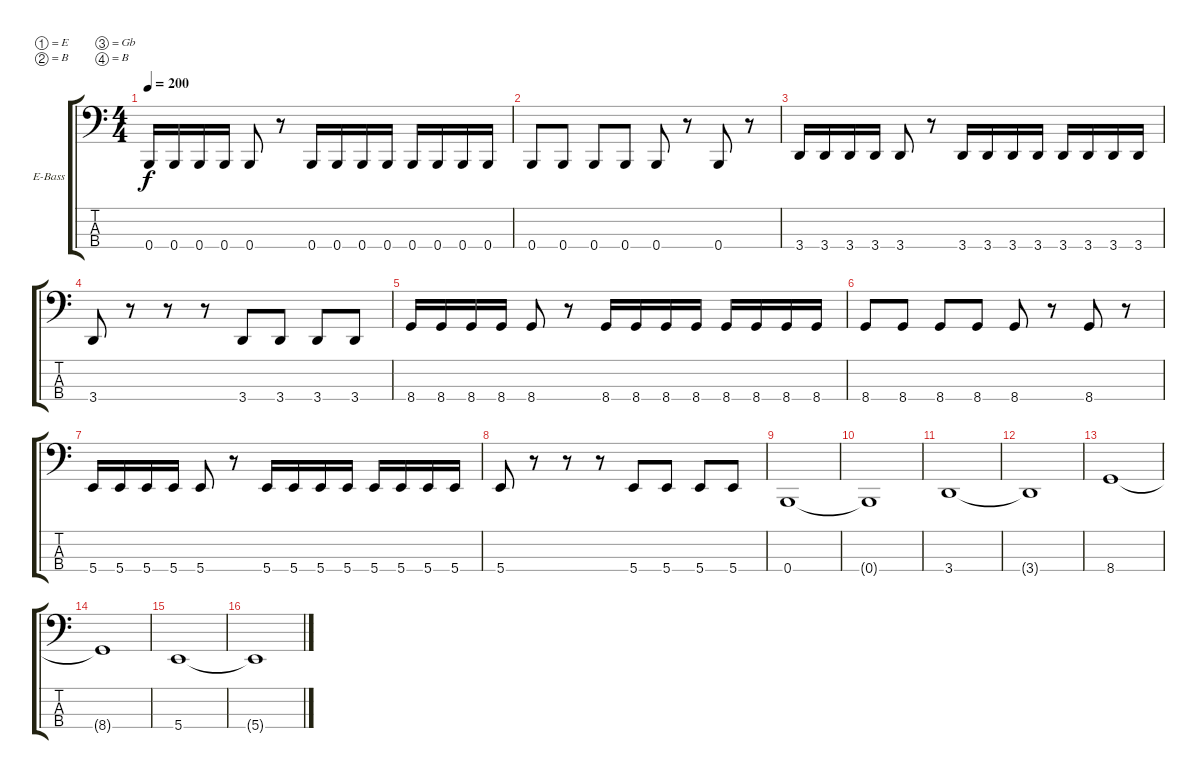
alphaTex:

\bracketExtendMode groupsimilarinstruments
\firstSystemTrackNameOrientation horizontal
\otherSystemsTrackNameOrientation horizontal
\track ("Bass" "E-Bass") {instrument electricbasspick}
\staff {score tabs}
\tuning (E2 B1 Gb1 B0)
\ts (4 4)
\tempo 200
\clef f4
\ks c
0.4.16{dy f} 0.4.16 0.4.16 0.4.16 0.4.8 r.8 0.4.16 0.4.16 0.4.16 0.4.16 0.4.16 0.4.16 0.4.16 0.4.16 |
0.4.8 0.4.8 0.4.8 0.4.8 0.4.8 r.8 0.4.8 r.8 |
3.4.16 3.4.16 3.4.16 3.4.16 3.4.8 r.8 3.4.16 3.4.16 3.4.16 3.4.16 3.4.16 3.4.16 3.4.16 3.4.16 |
3.4.8 r.8 r.8 r.8 3.4.8 3.4.8 3.4.8 3.4.8 |
8.4.16 8.4.16 8.4.16 8.4.16 8.4.8 r.8 8.4.16 8.4.16 8.4.16 8.4.16 8.4.16 8.4.16 8.4.16 8.4.16 |
8.4.8 8.4.8 8.4.8 8.4.8 8.4.8 r.8 8.4.8 r.8 |
5.4.16 5.4.16 5.4.16 5.4.16 5.4.8 r.8 5.4.16 5.4.16 5.4.16 5.4.16 5.4.16 5.4.16 5.4.16 5.4.16 |
5.4.8 r.8 r.8 r.8 5.4.8 5.4.8 5.4.8 5.4.8 |
0.4.1 |
0.4{t}.1 |
3.4.1 |
3.4{t}.1 |
8.4.1 |
8.4{t}.1 |
5.4.1 |
5.4{t}.1
